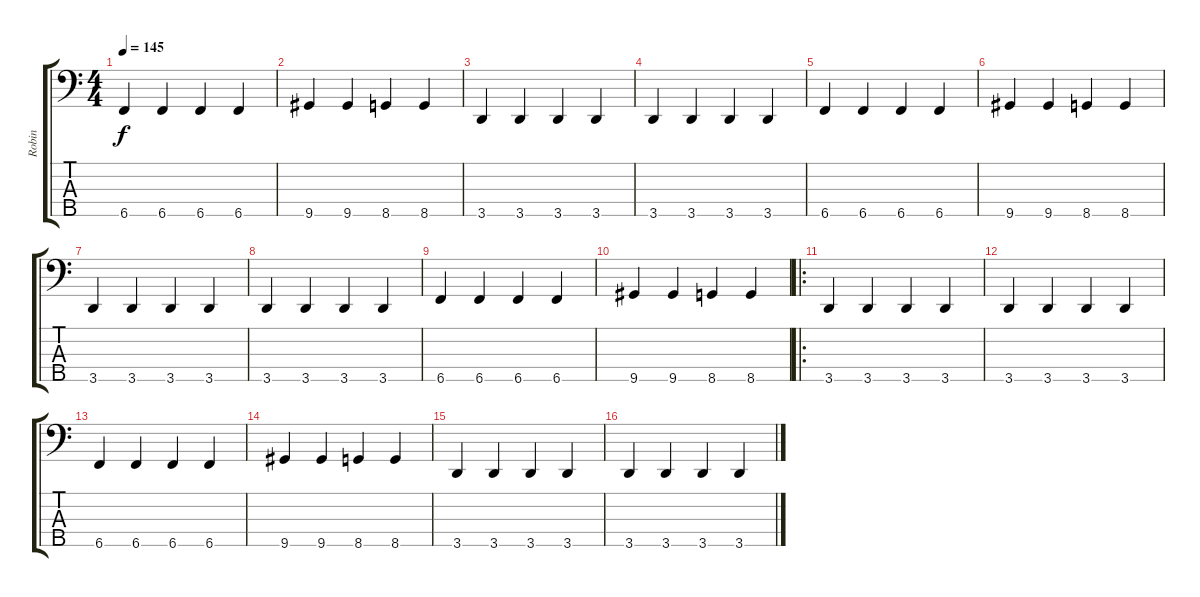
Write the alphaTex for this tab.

\track ("Robin" "Robin") {instrument electricbasspick}
\staff {score tabs}
\tuning (G2 D2 A1 E1 B0) {hide}
\ts (4 4)
\tempo 145
\clef f4
\ks c
6.5.4{dy f} 6.5.4 6.5.4 6.5.4 |
9.5.4 9.5.4 8.5.4 8.5.4 |
3.5.4 3.5.4 3.5.4 3.5.4 |
3.5.4 3.5.4 3.5.4 3.5.4 |
6.5.4 6.5.4 6.5.4 6.5.4 |
9.5.4 9.5.4 8.5.4 8.5.4 |
3.5.4 3.5.4 3.5.4 3.5.4 |
3.5.4 3.5.4 3.5.4 3.5.4 |
6.5.4 6.5.4 6.5.4 6.5.4 |
9.5.4 9.5.4 8.5.4 8.5.4 |
\ro
3.5.4 3.5.4 3.5.4 3.5.4 |
3.5.4 3.5.4 3.5.4 3.5.4 |
6.5.4 6.5.4 6.5.4 6.5.4 |
9.5.4 9.5.4 8.5.4 8.5.4 |
3.5.4 3.5.4 3.5.4 3.5.4 |
3.5.4 3.5.4 3.5.4 3.5.4
